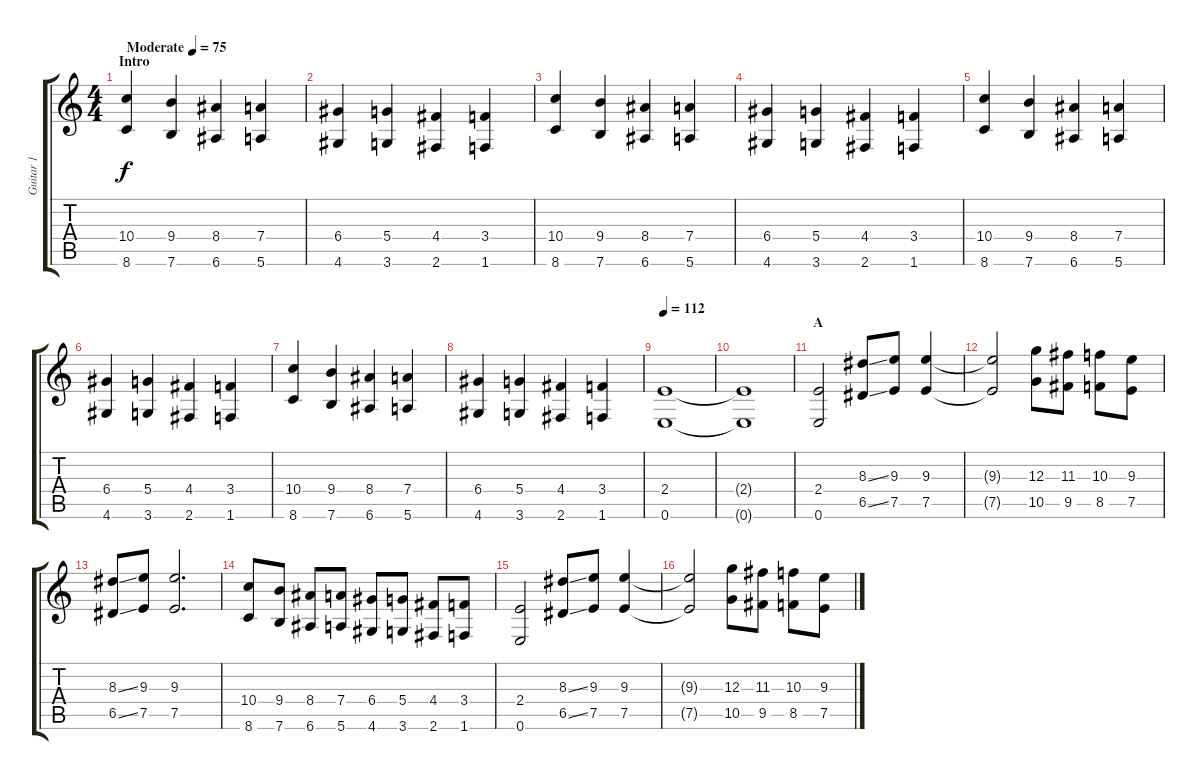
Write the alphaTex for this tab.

\track ("Guitar 1" "Guitar 1") {instrument distortionguitar}
\staff {score tabs}
\tuning (E4 B3 G3 D3 A2 E2) {hide}
\ts (4 4)
\section ("" "Intro")
\tempo (75 "Moderate")
\clef g2
\ks c
(10.4 8.6).4{dy f instrument distortionguitar} (9.4 7.6).4 (8.4 6.6).4 (7.4 5.6).4 |
(6.4 4.6).4 (5.4 3.6).4 (4.4 2.6).4 (3.4 1.6).4 |
(10.4 8.6).4 (9.4 7.6).4 (8.4 6.6).4 (7.4 5.6).4 |
(6.4 4.6).4 (5.4 3.6).4 (4.4 2.6).4 (3.4 1.6).4 |
(10.4 8.6).4 (9.4 7.6).4 (8.4 6.6).4 (7.4 5.6).4 |
(6.4 4.6).4 (5.4 3.6).4 (4.4 2.6).4 (3.4 1.6).4 |
(10.4 8.6).4 (9.4 7.6).4 (8.4 6.6).4 (7.4 5.6).4 |
(6.4 4.6).4 (5.4 3.6).4 (4.4 2.6).4 (3.4 1.6).4 |
\tempo 112
(2.4 0.6).1 |
(2.4{t} 0.6{t}).1 |
\section ("" "A")
(2.4 0.6).2 (8.3{ss} 6.5{ss}).8 (9.3 7.5).8 (9.3 7.5).4 |
(9.3{t} 7.5{t}).2 (12.3 10.5).8 (11.3 9.5).8 (10.3 8.5).8 (9.3 7.5).8 |
(8.3{ss} 6.5{ss}).8 (9.3 7.5).8 (9.3 7.5).2{d} |
(10.4 8.6).8 (9.4 7.6).8 (8.4 6.6).8 (7.4 5.6).8 (6.4 4.6).8 (5.4 3.6).8 (4.4 2.6).8 (3.4 1.6).8 |
(2.4 0.6).2 (8.3{ss} 6.5{ss}).8 (9.3 7.5).8 (9.3 7.5).4 |
(9.3{t} 7.5{t}).2 (12.3 10.5).8 (11.3 9.5).8 (10.3 8.5).8 (9.3 7.5).8
